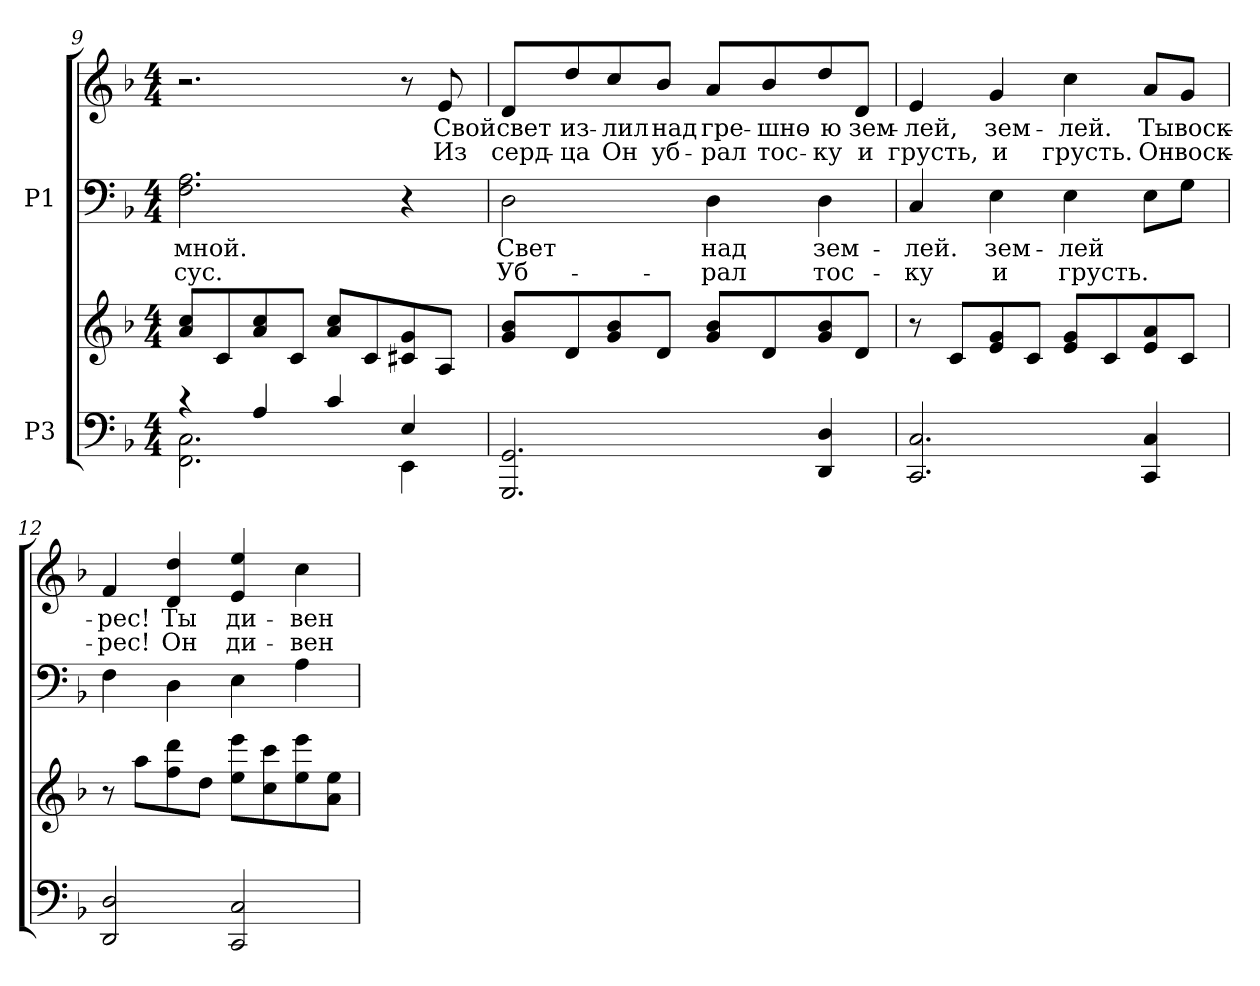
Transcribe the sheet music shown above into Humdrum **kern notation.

**kern	**kern	**kern	**text	**text	**kern	**text	**text
*part2	*part2	*part1	*part1	*part1	*part1	*part1	*part1
*staff4	*staff3	*staff2	*staff2	*staff2	*staff1	*staff1	*staff1
*I"P3	*	*I"P1	*	*	*	*	*
!!LO:LB:g=z
*clefF4	*clefG2	*clefF4	*	*	*clefG2	*	*
*k[b-]	*k[b-]	*k[b-]	*	*	*k[b-]	*	*
*F:	*F:	*F:	*	*	*F:	*	*
*M4/4	*M4/4	*M4/4	*	*	*M4/4	*	*
=9	=9	=9	=9	=9	=9	=9	=9
*^	*	*	*	*	*	*	*
!	!	!	!	!LO:LY:a:color=#000000	!LO:LY:a:color=#000000	!	!	!
4r	2.FFi\ 2.Ci	8ai/ 8cciL	2.Fi\ 2.Ai	мной.	-сус.	2.r	.	.
.	.	8ci/	.	.	.	.	.	.
4Ai/	.	8ai/ 8cci	.	.	.	.	.	.
.	.	8ci/J	.	.	.	.	.	.
4ci/	.	8ai/ 8cciL	.	.	.	.	.	.
.	.	8ci/	.	.	.	.	.	.
4Ei/	4EEi\	8c#Xi/ 8gi	4r	.	.	8r	.	.
!	!	!	!	!	!	!	!LO:LY:b:color=#000000	!LO:LY:b:color=#000000
.	.	8Ai/J	.	.	.	8ei/	Свой	Из
*v	*v	*	*	*	*	*	*	*
=10	=10	=10	=10	=10	=10	=10	=10
!	!	!	!LO:LY:a:color=#000000	!LO:LY:a:color=#000000	!	!	!
!	!	!	!	!	!	!LO:LY:b:color=#000000	!LO:LY:b:color=#000000
2.GGGi/ 2.GGi	8gi/ 8b-iL	2Di\	Свет	Уб-	8di/L	свет	серд-
!	!	!	!	!	!	!LO:LY:b:color=#000000	!LO:LY:b:color=#000000
.	8di/	.	.	.	8ddi/	из-	-ца
!	!	!	!	!	!	!LO:LY:b:color=#000000	!LO:LY:b:color=#000000
.	8gi/ 8b-i	.	.	.	8cci/	-лил	Он
!	!	!	!	!	!	!LO:LY:b:color=#000000	!LO:LY:b:color=#000000
.	8di/J	.	.	.	8b-i/J	над	уб-
!	!	!	!LO:LY:a:color=#000000	!LO:LY:a:color=#000000	!	!	!
!	!	!	!	!	!	!LO:LY:b:color=#000000	!LO:LY:b:color=#000000
.	8gi/ 8b-iL	4Di\	над	-рал	8ai/L	гре-	-рал
!	!	!	!	!	!	!LO:LY:b:color=#000000	!LO:LY:b:color=#000000
.	8di/	.	.	.	8b-i/	-шно-	тос-
!	!	!	!LO:LY:a:color=#000000	!LO:LY:a:color=#000000	!	!	!
!	!	!	!	!	!	!LO:LY:b:color=#000000	!LO:LY:b:color=#000000
4DDi/ 4Di	8gi/ 8b-i	4Di\	зем-	тос-	8ddi/	-ю	-ку
!	!	!	!	!	!	!LO:LY:b:color=#000000	!LO:LY:b:color=#000000
.	8di/J	.	.	.	8di/J	зем-	и
=11	=11	=11	=11	=11	=11	=11	=11
!	!	!	!LO:LY:a:color=#000000	!LO:LY:a:color=#000000	!	!	!
!	!	!	!	!	!	!LO:LY:b:color=#000000	!LO:LY:b:color=#000000
2.CCi/ 2.Ci	8r	4Ci/	-лей.	-ку	4ei/	-лей,	грусть,
.	8ci/L	.	.	.	.	.	.
!	!	!	!LO:LY:a:color=#000000	!LO:LY:a:color=#000000	!	!	!
!	!	!	!	!	!	!LO:LY:b:color=#000000	!LO:LY:b:color=#000000
.	8ei/ 8gi	4Ei\	зем-	и	4gi/	зем-	и
.	8ci/J	.	.	.	.	.	.
!	!	!	!LO:LY:a:color=#000000	!LO:LY:a:color=#000000	!	!	!
!	!	!	!	!	!	!LO:LY:b:color=#000000	!LO:LY:b:color=#000000
.	8ei/ 8giL	4Ei\	-лей	грусть.	4cci\	-лей.	грусть.
.	8ci/	.	.	.	.	.	.
!	!	!	!	!	!	!LO:LY:b:color=#000000	!LO:LY:b:color=#000000
4CCi/ 4Ci	8ei/ 8ai	8Ei\L	.	.	8ai/L	Ты	Он
!	!	!	!	!	!	!LO:LY:b:color=#000000	!LO:LY:b:color=#000000
.	8ci/J	8Gi\J	.	.	8gi/J	воск-	воск-
!!LO:PB:g=z
=12	=12	=12	=12	=12	=12	=12	=12
!	!	!	!	!	!	!LO:LY:b:color=#000000	!LO:LY:b:color=#000000
2DDi/ 2Di	8r	4Fi\	.	.	4fi/	-рес!	-рес!
.	8aai\L	.	.	.	.	.	.
!	!	!	!	!	!	!LO:LY:b:color=#000000	!LO:LY:b:color=#000000
.	8ffi\ 8dddi	4Di\	.	.	4di/ 4ddi	Ты	Он
.	8ddi\J	.	.	.	.	.	.
!	!	!	!	!	!	!LO:LY:b:color=#000000	!LO:LY:b:color=#000000
2CCi/ 2Ci	8eei\ 8eeeiL	4Ei\	.	.	4ei/ 4eei	ди-	ди-
.	8cci\ 8ccci	.	.	.	.	.	.
!	!	!	!	!	!	!LO:LY:b:color=#000000	!LO:LY:b:color=#000000
.	8eei\ 8eeei	4Ai\	.	.	4cci\	-вен	-вен
.	8ai\ 8eeiJ	.	.	.	.	.	.
=	=	=	=	=	=	=	=
*-	*-	*-	*-	*-	*-	*-	*-
